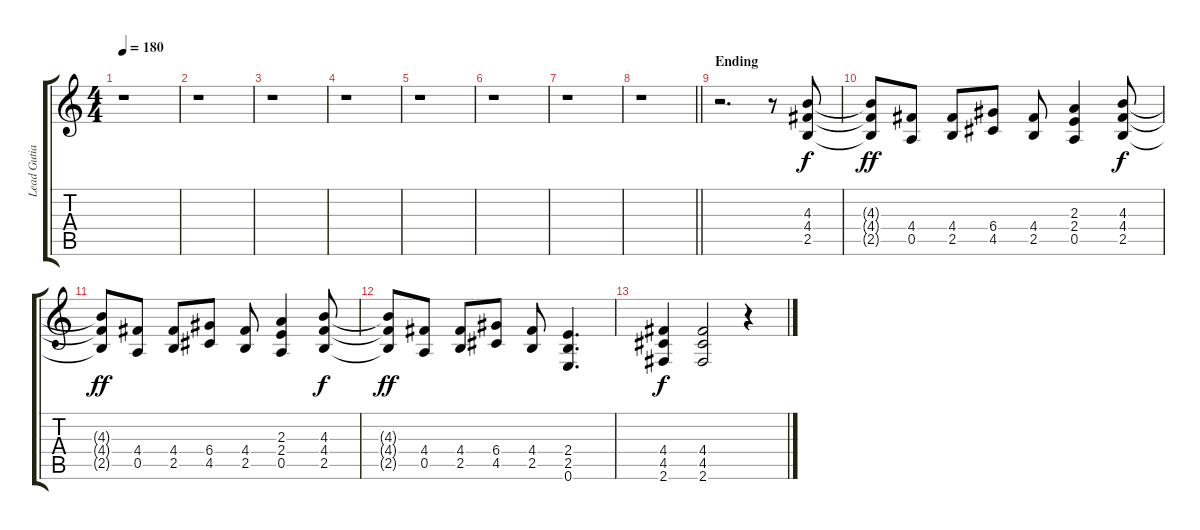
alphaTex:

\track ("Lead Gutiar 2" "Lead Gutia") {instrument distortionguitar}
\staff {score tabs}
\tuning (E4 B3 G3 D3 A2 E2) {hide}
\ts (4 4)
\tempo 180
\clef g2
\ks c
r.1{dy f} |
r.1 |
r.1 |
r.1 |
r.1 |
r.1 |
r.1 |
\barLineRight lightlight
r.1 |
\section ("" "Ending")
r.2{d volume 13} r.8 (4.3 4.4 2.5).8 |
(4.3{t} 4.4{t} 2.5{t}).8{dy ff} (4.4 0.5).8 (4.4 2.5).8 (6.4 4.5).8 (4.4 2.5).8 (2.3 2.4 0.5).4 (4.3 4.4 2.5).8{dy f} |
(4.3{t} 4.4{t} 2.5{t}).8{dy ff} (4.4 0.5).8 (4.4 2.5).8 (6.4 4.5).8 (4.4 2.5).8 (2.3 2.4 0.5).4 (4.3 4.4 2.5).8{dy f} |
(4.3{t} 4.4{t} 2.5{t}).8{dy ff} (4.4 0.5).8 (4.4 2.5).8 (6.4 4.5).8 (4.4 2.5).8 (2.4 2.5 0.6).4{d} |
(4.4 4.5 2.6).4{dy f} (4.4 4.5 2.6).2 r.4
